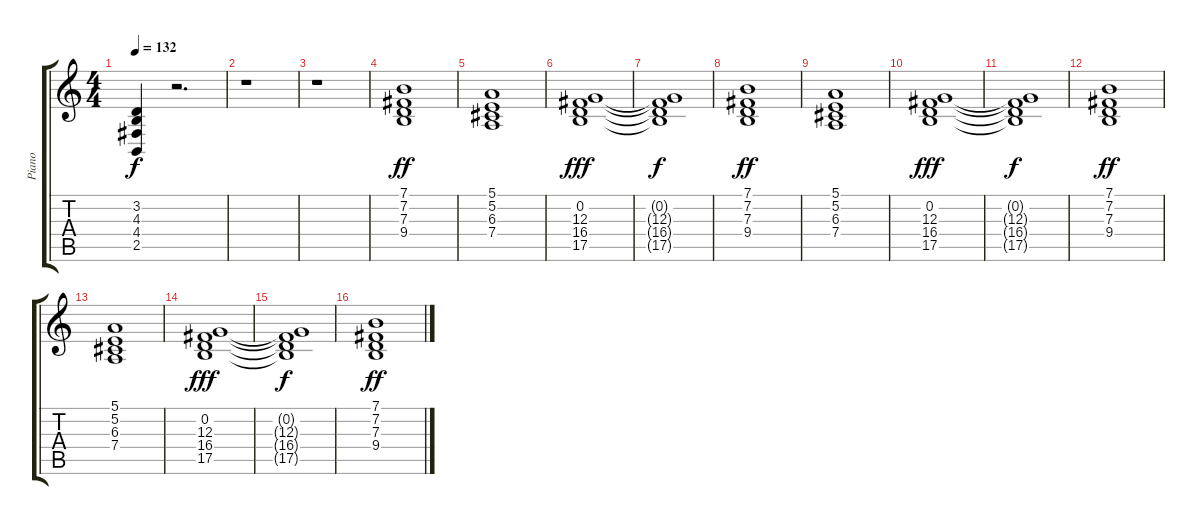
\track ("Piano" "Piano") {instrument acousticgrandpiano}
\staff {score tabs}
\tuning (E4 B3 G3 D3 A2 E2) {hide}
\ts (4 4)
\tempo 132
\clef g2
\ks c
(3.2{t} 4.3{t} 4.4{t} 2.5{t}).4{dy f} r.2{d} |
r.1 |
r.1 |
(7.1 7.2 7.3 9.4).1{dy ff} |
(5.1 5.2 6.3 7.4).1 |
(0.2 12.3 16.4 17.5).1{dy fff} |
(0.2{t} 12.3{t} 16.4{t} 17.5{t}).1{dy f} |
(7.1 7.2 7.3 9.4).1{dy ff} |
(5.1 5.2 6.3 7.4).1 |
(0.2 12.3 16.4 17.5).1{dy fff} |
(0.2{t} 12.3{t} 16.4{t} 17.5{t}).1{dy f} |
(7.1 7.2 7.3 9.4).1{dy ff} |
(5.1 5.2 6.3 7.4).1 |
(0.2 12.3 16.4 17.5).1{dy fff} |
(0.2{t} 12.3{t} 16.4{t} 17.5{t}).1{dy f} |
(7.1 7.2 7.3 9.4).1{dy ff}
